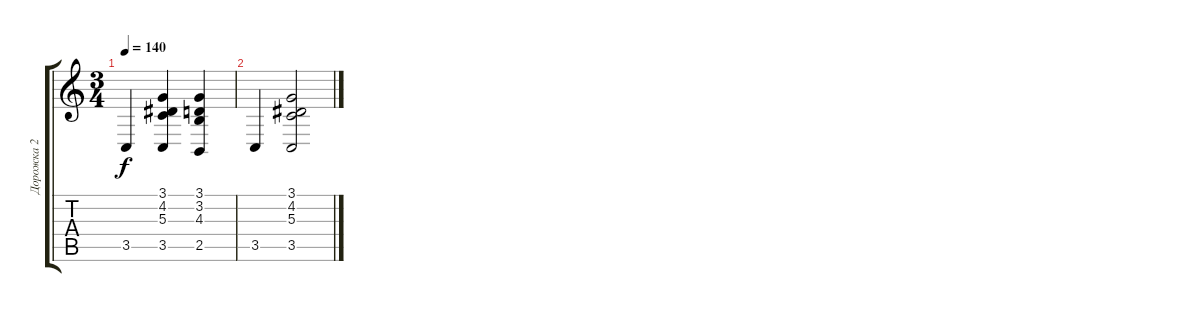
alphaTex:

\track ("Дорожка 2" "Дорожка 2") {instrument harpsichord}
\staff {score tabs}
\tuning (E4 B3 G3 D3 A2 E2) {hide}
\ts (3 4)
\tempo 140
\clef g2
\ks c
3.5.4{dy f} (3.1 4.2 5.3 3.5).4 (3.1 3.2 4.3 2.5).4 |
3.5.4 (3.1 4.2 5.3 3.5).2
